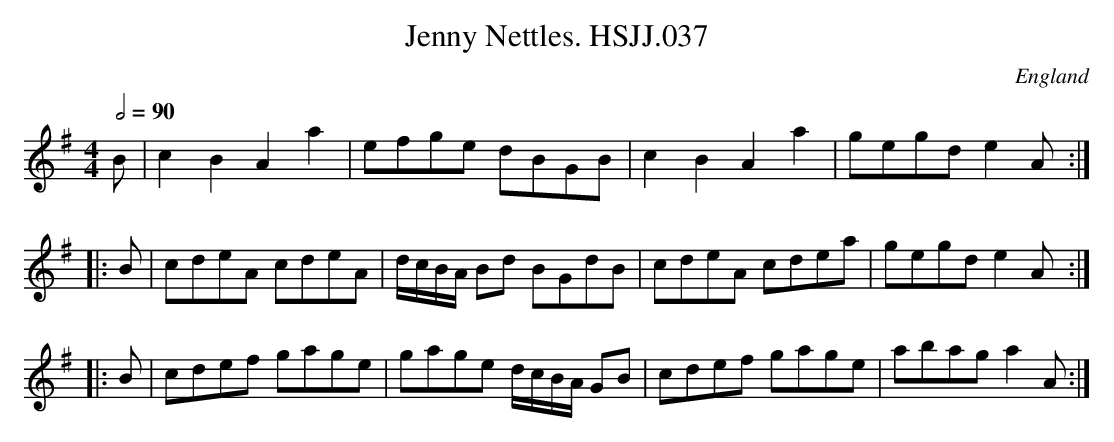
X:1
T:Jenny Nettles. HSJJ.037
L:1/8
M:4/4
O:England
Q:1/2=90
K:G
B|c2B2A2a2|efge dBGB|c2B2A2a2|gegde2A:|!
|:B|cdeA cdeA|d/c/B/A/ Bd BGdB|cdeA cdea|gegde2A:|!
|:B|cdef gage|gage d/c/B/A/ GB|cdef gage|abaga2A:|
